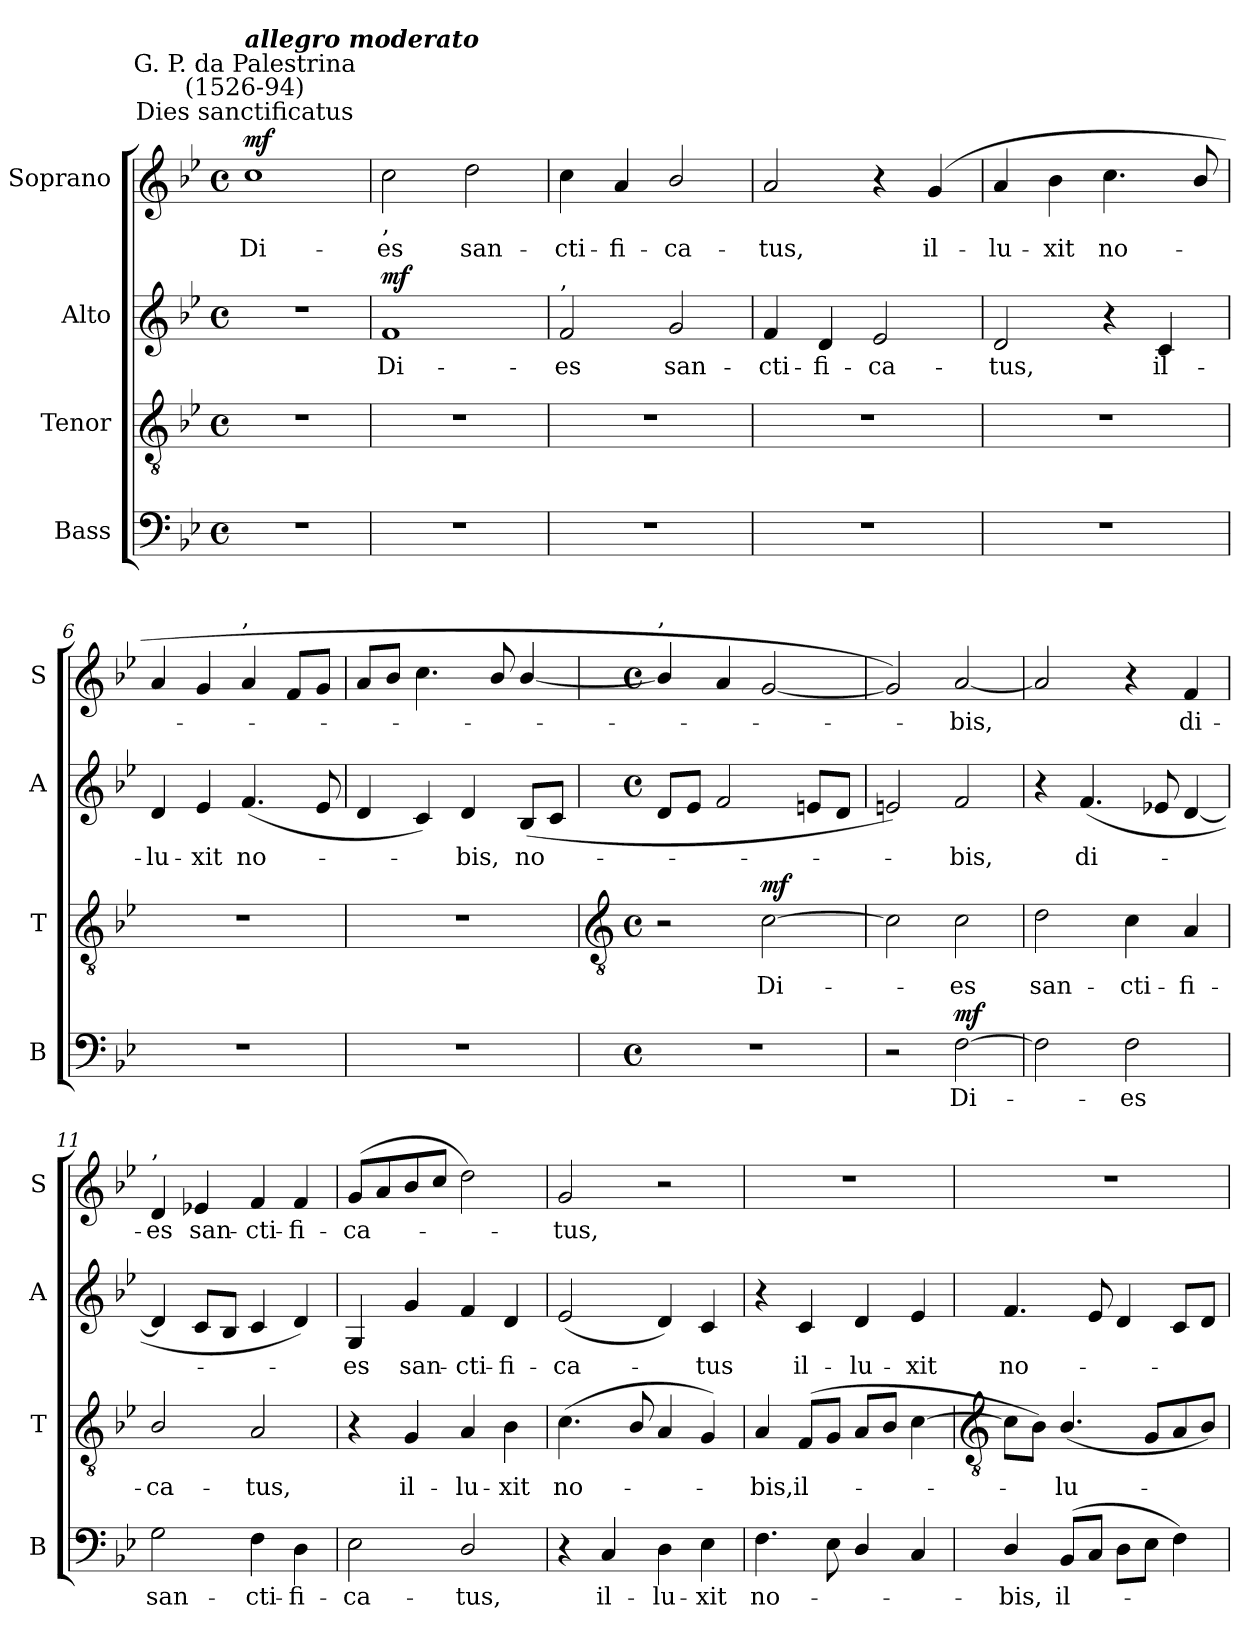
**kern	**text	**dynam	**kern	**text	**dynam	**kern	**text	**dynam	**kern	**text	**dynam
*part4	*part4	*part4	*part3	*part3	*part3	*part2	*part2	*part2	*part1	*part1	*part1
*staff4	*staff4	*staff4	*staff3	*staff3	*staff3	*staff2	*staff2	*staff2	*staff1	*staff1	*staff1
*I"Bass	*	*	*I"Tenor	*	*	*I"Alto	*	*	*I"Soprano	*	*
*I'B	*	*	*I'T	*	*	*I'A	*	*	*I'S	*	*
*clefF4	*	*	*clefGv2	*	*	*clefG2	*	*	*clefG2	*	*
*k[b-e-]	*	*	*k[b-e-]	*	*	*k[b-e-]	*	*	*k[b-e-]	*	*
*B-:	*	*	*B-:	*	*	*B-:	*	*	*B-:	*	*
*M4/4	*	*	*M4/4	*	*	*M4/4	*	*	*M4/4	*	*
*met(c)	*	*	*met(c)	*	*	*met(c)	*	*	*met(c)	*	*
=1	=1	=1	=1	=1	=1	=1	=1	=1	=1	=1	=1
!	!	!	!	!	!	!	!	!	!LO:TX:a:cj:t=Dies sanctificatus	!	!
!	!	!	!	!	!	!	!	!	!LO:TX:a:cj:t=G. P. da Palestrina\n(1526-94)	!	!
!	!	!	!	!	!	!	!	!	!LO:TX:a:Bi:t=allegro moderato	!	!
!	!	!	!	!	!	!	!	!	!	!LO:LY:b	!LO:DY:b
1r	.	.	1r	.	.	1r	.	.	1cc	Di-	mf
=2	=2	=2	=2	=2	=2	=2	=2	=2	=2	=2	=2
!	!	!	!	!	!	!	!	!	!LO:TX:b:t=,	!	!
!	!	!	!	!	!	!	!LO:LY:b	!LO:DY:b	!	!LO:LY:b	!
1r	.	.	1r	.	.	1f	Di-	mf	2cc	-es	.
!	!	!	!	!	!	!	!	!	!	!LO:LY:b	!
.	.	.	.	.	.	.	.	.	2dd	san-	.
=3	=3	=3	=3	=3	=3	=3	=3	=3	=3	=3	=3
!	!	!	!	!	!	!LO:TX:a:t=,	!	!	!	!	!
!	!	!	!	!	!	!	!LO:LY:b	!	!	!LO:LY:b	!
1r	.	.	1r	.	.	2f	-es	.	4cc	-cti-	.
!	!	!	!	!	!	!	!	!	!	!LO:LY:b	!
.	.	.	.	.	.	.	.	.	4a	-fi-	.
!	!	!	!	!	!	!	!LO:LY:b	!	!	!LO:LY:b	!
.	.	.	.	.	.	2g	san-	.	2b-/	-ca-	.
=4	=4	=4	=4	=4	=4	=4	=4	=4	=4	=4	=4
!	!	!	!	!	!	!	!LO:LY:b	!	!	!LO:LY:b	!
1r	.	.	1r	.	.	4f	-cti-	.	2a	-tus,	.
!	!	!	!	!	!	!	!LO:LY:b	!	!	!	!
.	.	.	.	.	.	4d	-fi-	.	.	.	.
!	!	!	!	!	!	!	!LO:LY:b	!	!	!	!
.	.	.	.	.	.	2e-	-ca-	.	4r	.	.
!	!	!	!	!	!	!	!	!	!	!LO:LY:b	!
.	.	.	.	.	.	.	.	.	(<4g	il-	.
=5	=5	=5	=5	=5	=5	=5	=5	=5	=5	=5	=5
!	!	!	!	!	!	!	!LO:LY:b	!	!	!LO:LY:b	!
1r	.	.	1r	.	.	2d	-tus,	.	4a	-lu-	.
!	!	!	!	!	!	!	!	!	!	!LO:LY:b	!
.	.	.	.	.	.	.	.	.	4b-	-xit	.
!	!	!	!	!	!	!	!	!	!	!LO:LY:b	!
.	.	.	.	.	.	4r	.	.	4.cc	no-	.
!	!	!	!	!	!	!	!LO:LY:b	!	!	!	!
.	.	.	.	.	.	4c	il-	.	.	.	.
.	.	.	.	.	.	.	.	.	8b-/	.	.
=6	=6	=6	=6	=6	=6	=6	=6	=6	=6	=6	=6
!	!	!	!	!	!	!	!LO:LY:b	!	!	!	!
1r	.	.	1r	.	.	4d	-lu-	.	4a	.	.
!	!	!	!	!	!	!	!LO:LY:b	!	!	!	!
.	.	.	.	.	.	4e-	-xit	.	4g	.	.
!	!	!	!	!	!	!	!	!	!LO:TX:a:t=,	!	!
!	!	!	!	!	!	!	!LO:LY:b	!	!	!	!
.	.	.	.	.	.	(<4.f	no-	.	4a	.	.
.	.	.	.	.	.	.	.	.	8fL	.	.
.	.	.	.	.	.	8e-	.	.	8gJ	.	.
=7	=7	=7	=7	=7	=7	=7	=7	=7	=7	=7	=7
1r	.	.	1r	.	.	4d	.	.	8aL	.	.
.	.	.	.	.	.	.	.	.	8b-J	.	.
.	.	.	.	.	.	4c)	.	.	4.cc	.	.
!	!	!	!	!	!	!	!LO:LY:b	!	!	!	!
.	.	.	.	.	.	4d	bis,	.	.	.	.
.	.	.	.	.	.	.	.	.	8b-/	.	.
!	!	!	!	!	!	!	!LO:LY:b	!	!	!	!
.	.	.	.	.	.	(<8B-L	no-	.	[4b-/	.	.
.	.	.	.	.	.	8cJ	.	.	.	.	.
!!LO:LB:g=z
=8	=8	=8	=8	=8	=8	=8	=8	=8	=8	=8	=8
*	*	*	*clefGv2	*	*	*	*	*	*	*	*
*M4/4	*	*	*M4/4	*	*	*M4/4	*	*	*M4/4	*	*
*met(c)	*	*	*met(c)	*	*	*met(c)	*	*	*met(c)	*	*
!	!	!	!	!	!	!	!	!	!LO:TX:a:t=,	!	!
1r	.	.	2r	.	.	8dL	.	.	4b-/]	.	.
.	.	.	.	.	.	8e-J	.	.	.	.	.
.	.	.	.	.	.	2f	.	.	4a	.	.
!	!	!	!	!LO:LY:b	!LO:DY:b	!	!	!	!	!	!
.	.	.	[2c	Di-	mf	.	.	.	[2g	.	.
.	.	.	.	.	.	8enL	.	.	.	.	.
.	.	.	.	.	.	8dJ	.	.	.	.	.
=9	=9	=9	=9	=9	=9	=9	=9	=9	=9	=9	=9
2r	.	.	2c]	.	.	2en)	.	.	2g])	.	.
!	!LO:LY:b	!LO:DY:b	!	!LO:LY:b	!	!	!LO:LY:b	!	!	!LO:LY:b	!
[2F	Di-	mf	2c	es	.	2f	-bis,	.	[2a	bis,	.
=10	=10	=10	=10	=10	=10	=10	=10	=10	=10	=10	=10
!	!	!	!	!LO:LY:b	!	!	!	!	!	!	!
2F]	.	.	2d	san-	.	4r	.	.	2a]	.	.
!	!	!	!	!	!	!	!LO:LY:b	!	!	!	!
.	.	.	.	.	.	(<4.f	di-	.	.	.	.
!	!LO:LY:b	!	!	!LO:LY:b	!	!	!	!	!	!	!
2F	es	.	4c	-cti-	.	.	.	.	4r	.	.
.	.	.	.	.	.	8e-X	.	.	.	.	.
!	!	!	!	!LO:LY:b	!	!	!	!	!	!LO:LY:b	!
.	.	.	4A	-fi-	.	[4d	.	.	4f	di-	.
=11	=11	=11	=11	=11	=11	=11	=11	=11	=11	=11	=11
!	!	!	!	!	!	!	!	!	!LO:TX:a:t=,	!	!
!	!LO:LY:b	!	!	!LO:LY:b	!	!	!	!	!	!LO:LY:b	!
2G	san-	.	2B-/	-ca-	.	4d]	.	.	4d	-es	.
!	!	!	!	!	!	!	!	!	!	!LO:LY:b	!
.	.	.	.	.	.	8cL	.	.	4e-X	san-	.
.	.	.	.	.	.	8B-J	.	.	.	.	.
!	!LO:LY:b	!	!	!LO:LY:b	!	!	!	!	!	!LO:LY:b	!
4F	-cti-	.	2A	-tus,	.	4c	.	.	4f	-cti-	.
!	!LO:LY:b	!	!	!	!	!	!	!	!	!LO:LY:b	!
4D	-fi-	.	.	.	.	4d)	.	.	4f	-fi-	.
=12	=12	=12	=12	=12	=12	=12	=12	=12	=12	=12	=12
!	!LO:LY:b	!	!	!	!	!	!LO:LY:b	!	!	!LO:LY:b	!
2E-	-ca-	.	4r	.	.	4G	es	.	(<8gL	-ca-	.
.	.	.	.	.	.	.	.	.	8a	.	.
!	!	!	!	!LO:LY:b	!	!	!LO:LY:b	!	!	!	!
.	.	.	4G	il-	.	4g	san-	.	8b-	.	.
.	.	.	.	.	.	.	.	.	8ccJ	.	.
!	!LO:LY:b	!	!	!LO:LY:b	!	!	!LO:LY:b	!	!	!	!
2D/	-tus,	.	4A	-lu-	.	4f	-cti-	.	2dd)	.	.
!	!	!	!	!LO:LY:b	!	!	!LO:LY:b	!	!	!	!
.	.	.	4B-	-xit	.	4d	-fi-	.	.	.	.
=13	=13	=13	=13	=13	=13	=13	=13	=13	=13	=13	=13
!	!	!	!	!LO:LY:b	!	!	!LO:LY:b	!	!	!LO:LY:b	!
4r	.	.	(<4.c	no-	.	(<2e-	-ca-	.	2g	tus,	.
!	!LO:LY:b	!	!	!	!	!	!	!	!	!	!
4C	il-	.	.	.	.	.	.	.	.	.	.
.	.	.	8B-/	.	.	.	.	.	.	.	.
!	!LO:LY:b	!	!	!	!	!	!	!	!	!	!
4D	-lu-	.	4A	.	.	4d)	.	.	2r	.	.
!	!LO:LY:b	!	!	!	!	!	!LO:LY:b	!	!	!	!
4E-	-xit	.	4G)	.	.	4c	tus	.	.	.	.
=14	=14	=14	=14	=14	=14	=14	=14	=14	=14	=14	=14
!	!LO:LY:b	!	!	!LO:LY:b	!	!	!	!	!	!	!
4.F	no-	.	4A	bis,	.	4r	.	.	1r	.	.
!	!	!	!	!LO:LY:b	!	!	!LO:LY:b	!	!	!	!
.	.	.	(>8FL	il-	.	4c	il-	.	.	.	.
8E-	.	.	8GJ	.	.	.	.	.	.	.	.
!	!	!	!	!	!	!	!LO:LY:b	!	!	!	!
4D/	.	.	8AL	.	.	4d	-lu-	.	.	.	.
.	.	.	8B-J	.	.	.	.	.	.	.	.
!	!	!	!	!	!	!	!LO:LY:b	!	!	!	!
4C	.	.	[4c	.	.	4e-	-xit	.	.	.	.
!!LO:LB:g=z
=15	=15	=15	=15	=15	=15	=15	=15	=15	=15	=15	=15
*	*	*	*clefGv2	*	*	*	*	*	*	*	*
!	!LO:LY:b	!	!	!	!	!	!LO:LY:b	!	!	!	!
4D/	bis,	.	8cL]	.	.	4.f	no-	.	1r	.	.
.	.	.	8B-J)	.	.	.	.	.	.	.	.
!	!LO:LY:b	!	!	!LO:LY:b	!	!	!	!	!	!	!
(>8BB-L	il-	.	(<4.B-/	lu-	.	.	.	.	.	.	.
8CJ	.	.	.	.	.	8e-	.	.	.	.	.
8DL	.	.	.	.	.	4d	.	.	.	.	.
8E-J	.	.	8GL	.	.	.	.	.	.	.	.
4F)	.	.	8A	.	.	8cL	.	.	.	.	.
.	.	.	8B-J)	.	.	8dJ	.	.	.	.	.
=	=	=	=	=	=	=	=	=	=	=	=
*-	*-	*-	*-	*-	*-	*-	*-	*-	*-	*-	*-
